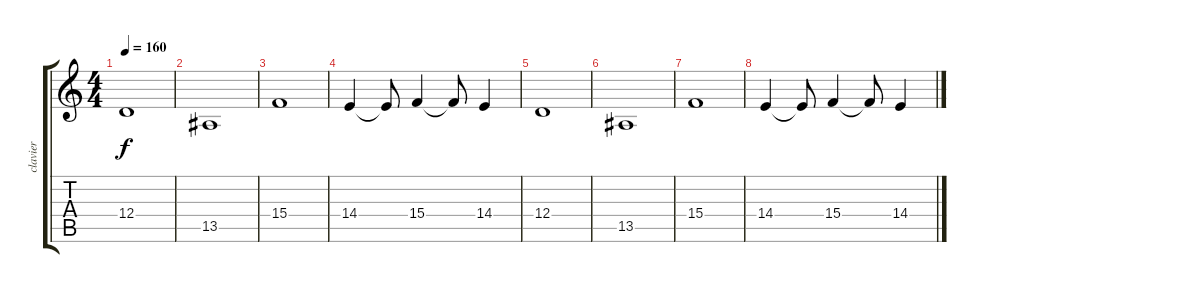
\track ("clavier" "clavier") {instrument fx7echoes}
\staff {score tabs}
\tuning (E4 B3 G3 D3 A2 E2) {hide}
\ts (4 4)
\tempo 160
\clef g2
\ks c
12.4.1{dy f} |
13.5.1 |
15.4.1 |
14.4.4 14.4{t}.8 15.4.4 15.4{t}.8 14.4.4 |
12.4.1 |
13.5.1 |
15.4.1 |
14.4.4 14.4{t}.8 15.4.4 15.4{t}.8 14.4.4
